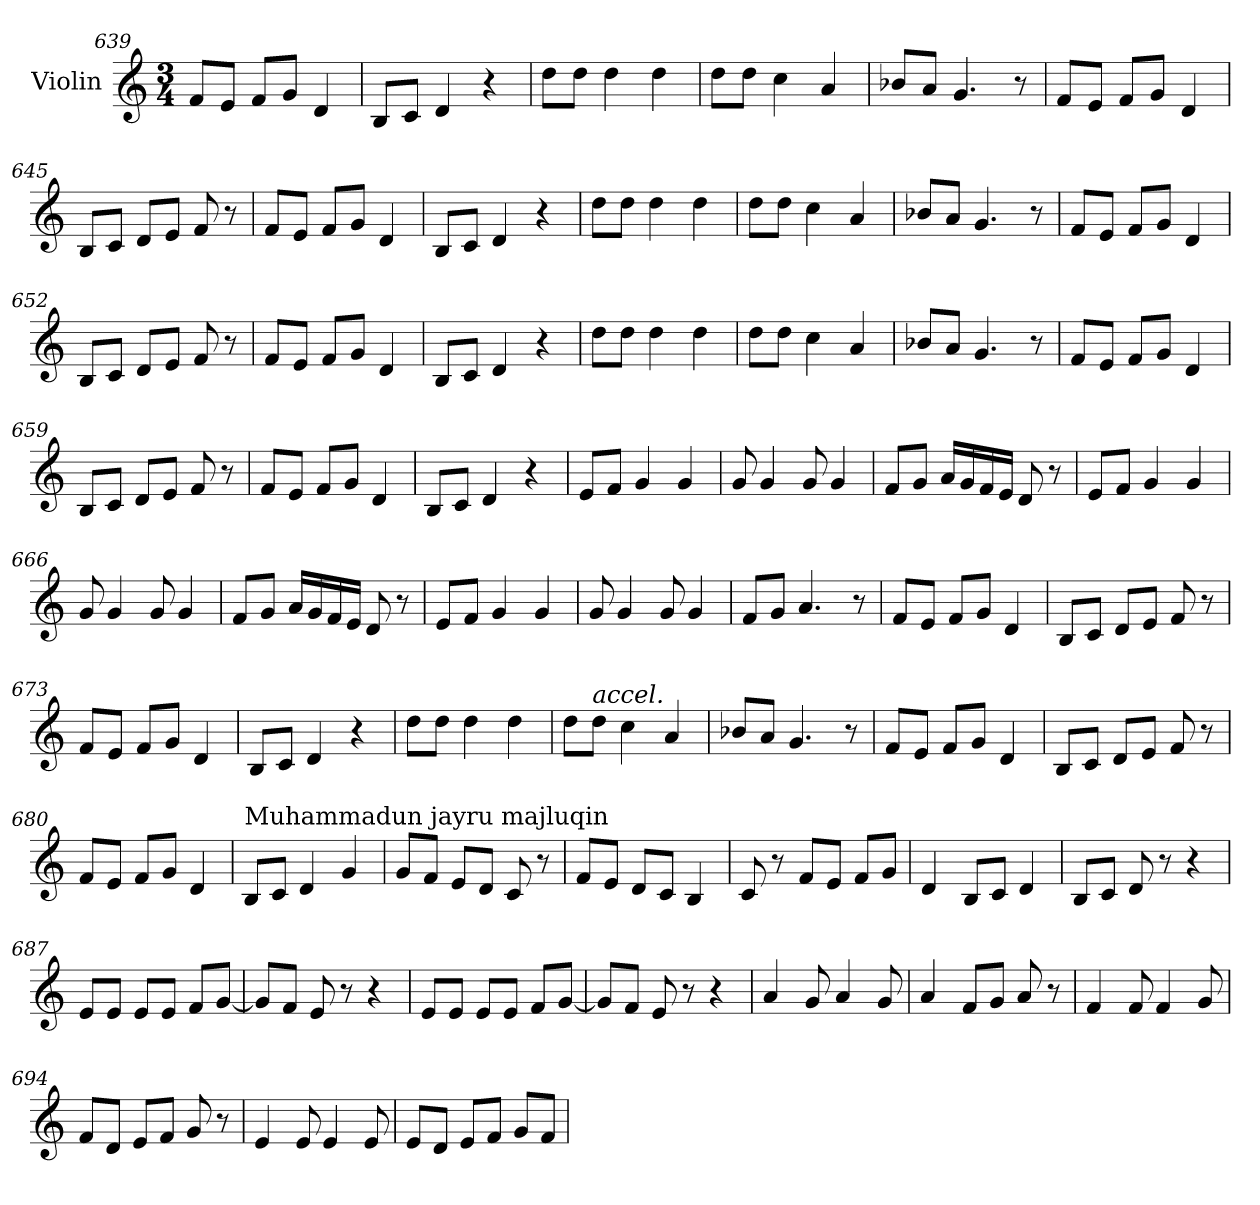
**kern
*part1
*staff1
*I"Violin
*clefG2
*k[]
*M3/4
=639
8f/L
8e/J
8f/L
8g/J
4d/
!!LO:LB:g=z
=640
8B/L
8c/J
4d/
4r
=641
8dd\L
8dd\J
4dd\
4dd\
=642
8dd\L
8dd\J
4cc\
4a/
=643
8b-X/L
8a/J
4.g/
8r
=644
8f/L
8e/J
8f/L
8g/J
4d/
=645
8B/L
8c/J
8d/L
8e/J
8f/
8r
!!LO:LB:g=z
=646
8f/L
8e/J
8f/L
8g/J
4d/
=647
8B/L
8c/J
4d/
4r
=648
8dd\L
8dd\J
4dd\
4dd\
=649
8dd\L
8dd\J
4cc\
4a/
=650
8b-X/L
8a/J
4.g/
8r
=651
8f/L
8e/J
8f/L
8g/J
4d/
!!LO:LB:g=z
=652
8B/L
8c/J
8d/L
8e/J
8f/
8r
=653
8f/L
8e/J
8f/L
8g/J
4d/
=654
8B/L
8c/J
4d/
4r
=655
8dd\L
8dd\J
4dd\
4dd\
=656
8dd\L
8dd\J
4cc\
4a/
=657
8b-X/L
8a/J
4.g/
8r
!!LO:LB:g=z
=658
8f/L
8e/J
8f/L
8g/J
4d/
=659
8B/L
8c/J
8d/L
8e/J
8f/
8r
=660
8f/L
8e/J
8f/L
8g/J
4d/
=661
8B/L
8c/J
4d/
4r
=662
8e/L
8f/J
4g/
4g/
=663
8g/
4g/
8g/
4g/
!!LO:LB:g=z
=664
8f/L
8g/J
16a/LL
16g/
16f/
16e/JJ
8d/
8r
=665
8e/L
8f/J
4g/
4g/
=666
8g/
4g/
8g/
4g/
=667
8f/L
8g/J
16a/LL
16g/
16f/
16e/JJ
8d/
8r
=668
8e/L
8f/J
4g/
4g/
=669
8g/
4g/
8g/
4g/
!!LO:LB:g=z
=670
8f/L
8g/J
4.a/
8r
=671
8f/L
8e/J
8f/L
8g/J
4d/
=672
8B/L
8c/J
8d/L
8e/J
8f/
8r
=673
8f/L
8e/J
8f/L
8g/J
4d/
=674
8B/L
8c/J
4d/
4r
=675
8dd\L
8dd\J
4dd\
4dd\
!!LO:PB:g=z
=676
8dd\L
!LO:TX:a:i:t=accel.
8dd\J
4cc\
4a/
=677
8b-X/L
8a/J
4.g/
8r
=678
8f/L
8e/J
8f/L
8g/J
4d/
=679
8B/L
8c/J
8d/L
8e/J
8f/
8r
=680
*MM140
8f/L
8e/J
8f/L
8g/J
4d/
=681
!LO:TX:a:t=Muhammadun jayru majluqin
8B/L
8c/J
4d/
4g/
!!LO:LB:g=z
=682
8g/L
8f/J
8e/L
8d/J
8c/
8r
=683
8f/L
8e/J
8d/L
8c/J
4B/
=684
8c/
8r
8f/L
8e/J
8f/L
8g/J
=685
4d/
8B/L
8c/J
4d/
=686
8B/L
8c/J
8d/
8r
4r
=687
8e/L
8e/J
8e/L
8e/J
8f/L
[8g/J
!!LO:LB:g=z
=688
8g/L]
8f/J
8e/
8r
4r
=689
8e/L
8e/J
8e/L
8e/J
8f/L
[8g/J
=690
8g/L]
8f/J
8e/
8r
4r
=691
4a/
8g/
4a/
8g/
=692
4a/
8f/L
8g/J
8a/
8r
=693
4f/
8f/
4f/
8g/
!!LO:LB:g=z
=694
8f/L
8d/J
8e/L
8f/J
8g/
8r
=695
4e/
8e/
4e/
8e/
=696
8e/L
8d/J
8e/L
8f/J
8g/L
8f/J
=
*-
